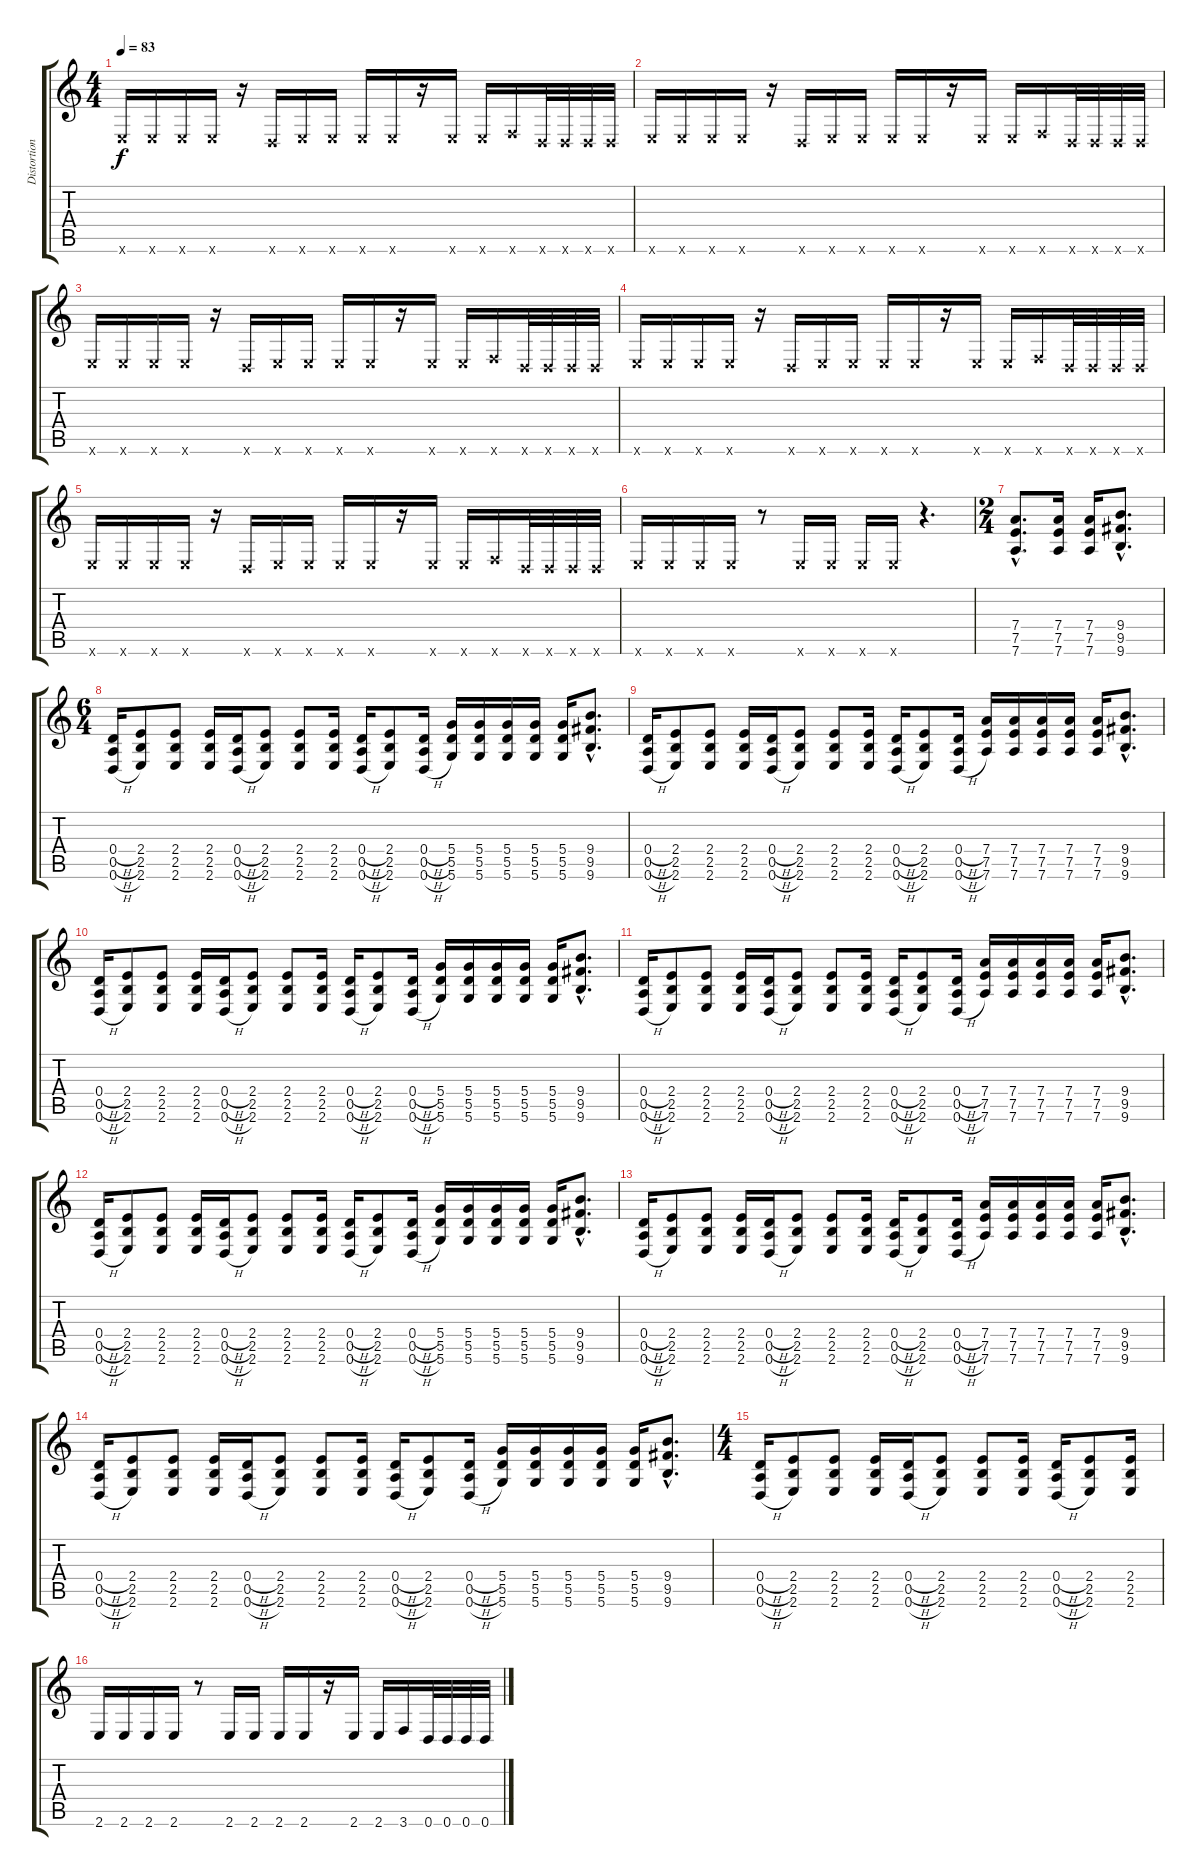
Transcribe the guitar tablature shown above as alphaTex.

\track ("Distortion Guitar" "Distortion") {instrument distortionguitar}
\staff {score tabs}
\tuning (E4 B3 G3 D3 A2 D2) {hide}
\ts (4 4)
\tempo 83
\clef g2
\ks c
2.6{x}.16{dy f} 2.6{x}.16 2.6{x}.16 2.6{x}.16 r.16 0.6{x}.16 2.6{x}.16 2.6{x}.16 2.6{x}.16 2.6{x}.16 r.16 2.6{x}.16 2.6{x}.16 3.6{x}.16 0.6{x}.32 0.6{x}.32 0.6{x}.32 0.6{x}.32 |
2.6{x}.16 2.6{x}.16 2.6{x}.16 2.6{x}.16 r.16 0.6{x}.16 2.6{x}.16 2.6{x}.16 2.6{x}.16 2.6{x}.16 r.16 2.6{x}.16 2.6{x}.16 3.6{x}.16 0.6{x}.32 0.6{x}.32 0.6{x}.32 0.6{x}.32 |
2.6{x}.16 2.6{x}.16 2.6{x}.16 2.6{x}.16 r.16 0.6{x}.16 2.6{x}.16 2.6{x}.16 2.6{x}.16 2.6{x}.16 r.16 2.6{x}.16 2.6{x}.16 3.6{x}.16 0.6{x}.32 0.6{x}.32 0.6{x}.32 0.6{x}.32 |
2.6{x}.16 2.6{x}.16 2.6{x}.16 2.6{x}.16 r.16 0.6{x}.16 2.6{x}.16 2.6{x}.16 2.6{x}.16 2.6{x}.16 r.16 2.6{x}.16 2.6{x}.16 3.6{x}.16 0.6{x}.32 0.6{x}.32 0.6{x}.32 0.6{x}.32 |
2.6{x}.16 2.6{x}.16 2.6{x}.16 2.6{x}.16 r.16 0.6{x}.16 2.6{x}.16 2.6{x}.16 2.6{x}.16 2.6{x}.16 r.16 2.6{x}.16 2.6{x}.16 3.6{x}.16 0.6{x}.32 0.6{x}.32 0.6{x}.32 0.6{x}.32 |
2.6{x}.16 2.6{x}.16 2.6{x}.16 2.6{x}.16 r.8 2.6{x}.16 2.6{x}.16 2.6{x}.16 2.6{x}.16 r.4{d} |
\ts (2 4)
(7.4{hac} 7.5{hac} 7.6{hac}).8{d volume 13 instrument distortionguitar} (7.4 7.5 7.6).16 (7.4 7.5 7.6).16 (9.4{hac} 9.5{hac} 9.6{hac}).8{d} |
\ts (6 4)
(0.4{h} 0.5{h} 0.6{h}).16 (2.4 2.5 2.6).8 (2.4 2.5 2.6).8 (2.4 2.5 2.6).16 (0.4{h} 0.5{h} 0.6{h}).16 (2.4 2.5 2.6).8 (2.4 2.5 2.6).8 (2.4 2.5 2.6).16 (0.4{h} 0.5{h} 0.6{h}).16 (2.4 2.5 2.6).8 (0.4{h} 0.5{h} 0.6{h}).16 (5.4 5.5 5.6).16 (5.4 5.5 5.6).16 (5.4 5.5 5.6).16 (5.4 5.5 5.6).16 (5.4 5.5 5.6).16 (9.4{hac} 9.5{hac} 9.6{hac}).8{d} |
(0.4{h} 0.5{h} 0.6{h}).16 (2.4 2.5 2.6).8 (2.4 2.5 2.6).8 (2.4 2.5 2.6).16 (0.4{h} 0.5{h} 0.6{h}).16 (2.4 2.5 2.6).8 (2.4 2.5 2.6).8 (2.4 2.5 2.6).16 (0.4{h} 0.5{h} 0.6{h}).16 (2.4 2.5 2.6).8 (0.4{h} 0.5{h} 0.6{h}).16 (7.4 7.5 7.6).16 (7.4 7.5 7.6).16 (7.4 7.5 7.6).16 (7.4 7.5 7.6).16 (7.4 7.5 7.6).16 (9.4{hac} 9.5{hac} 9.6{hac}).8{d} |
(0.4{h} 0.5{h} 0.6{h}).16 (2.4 2.5 2.6).8 (2.4 2.5 2.6).8 (2.4 2.5 2.6).16 (0.4{h} 0.5{h} 0.6{h}).16 (2.4 2.5 2.6).8 (2.4 2.5 2.6).8 (2.4 2.5 2.6).16 (0.4{h} 0.5{h} 0.6{h}).16 (2.4 2.5 2.6).8 (0.4{h} 0.5{h} 0.6{h}).16 (5.4 5.5 5.6).16 (5.4 5.5 5.6).16 (5.4 5.5 5.6).16 (5.4 5.5 5.6).16 (5.4 5.5 5.6).16 (9.4{hac} 9.5{hac} 9.6{hac}).8{d} |
(0.4{h} 0.5{h} 0.6{h}).16 (2.4 2.5 2.6).8 (2.4 2.5 2.6).8 (2.4 2.5 2.6).16 (0.4{h} 0.5{h} 0.6{h}).16 (2.4 2.5 2.6).8 (2.4 2.5 2.6).8 (2.4 2.5 2.6).16 (0.4{h} 0.5{h} 0.6{h}).16 (2.4 2.5 2.6).8 (0.4{h} 0.5{h} 0.6{h}).16 (7.4 7.5 7.6).16 (7.4 7.5 7.6).16 (7.4 7.5 7.6).16 (7.4 7.5 7.6).16 (7.4 7.5 7.6).16 (9.4{hac} 9.5{hac} 9.6{hac}).8{d} |
(0.4{h} 0.5{h} 0.6{h}).16 (2.4 2.5 2.6).8 (2.4 2.5 2.6).8 (2.4 2.5 2.6).16 (0.4{h} 0.5{h} 0.6{h}).16 (2.4 2.5 2.6).8 (2.4 2.5 2.6).8 (2.4 2.5 2.6).16 (0.4{h} 0.5{h} 0.6{h}).16 (2.4 2.5 2.6).8 (0.4{h} 0.5{h} 0.6{h}).16 (5.4 5.5 5.6).16 (5.4 5.5 5.6).16 (5.4 5.5 5.6).16 (5.4 5.5 5.6).16 (5.4 5.5 5.6).16 (9.4{hac} 9.5{hac} 9.6{hac}).8{d} |
(0.4{h} 0.5{h} 0.6{h}).16 (2.4 2.5 2.6).8 (2.4 2.5 2.6).8 (2.4 2.5 2.6).16 (0.4{h} 0.5{h} 0.6{h}).16 (2.4 2.5 2.6).8 (2.4 2.5 2.6).8 (2.4 2.5 2.6).16 (0.4{h} 0.5{h} 0.6{h}).16 (2.4 2.5 2.6).8 (0.4{h} 0.5{h} 0.6{h}).16 (7.4 7.5 7.6).16 (7.4 7.5 7.6).16 (7.4 7.5 7.6).16 (7.4 7.5 7.6).16 (7.4 7.5 7.6).16 (9.4{hac} 9.5{hac} 9.6{hac}).8{d} |
(0.4{h} 0.5{h} 0.6{h}).16 (2.4 2.5 2.6).8 (2.4 2.5 2.6).8 (2.4 2.5 2.6).16 (0.4{h} 0.5{h} 0.6{h}).16 (2.4 2.5 2.6).8 (2.4 2.5 2.6).8 (2.4 2.5 2.6).16 (0.4{h} 0.5{h} 0.6{h}).16 (2.4 2.5 2.6).8 (0.4{h} 0.5{h} 0.6{h}).16 (5.4 5.5 5.6).16 (5.4 5.5 5.6).16 (5.4 5.5 5.6).16 (5.4 5.5 5.6).16 (5.4 5.5 5.6).16 (9.4{hac} 9.5{hac} 9.6{hac}).8{d} |
\ts (4 4)
(0.4{h} 0.5{h} 0.6{h}).16 (2.4 2.5 2.6).8 (2.4 2.5 2.6).8 (2.4 2.5 2.6).16 (0.4{h} 0.5{h} 0.6{h}).16 (2.4 2.5 2.6).8 (2.4 2.5 2.6).8 (2.4 2.5 2.6).16 (0.4{h} 0.5{h} 0.6{h}).16 (2.4 2.5 2.6).8 (2.4 2.5 2.6).16 |
2.6.16{volume 10 instrument distortionguitar} 2.6.16 2.6.16 2.6.16 r.8 2.6.16 2.6.16 2.6.16 2.6.16 r.16 2.6.16 2.6.16 3.6.16 0.6.32 0.6.32 0.6.32 0.6.32
